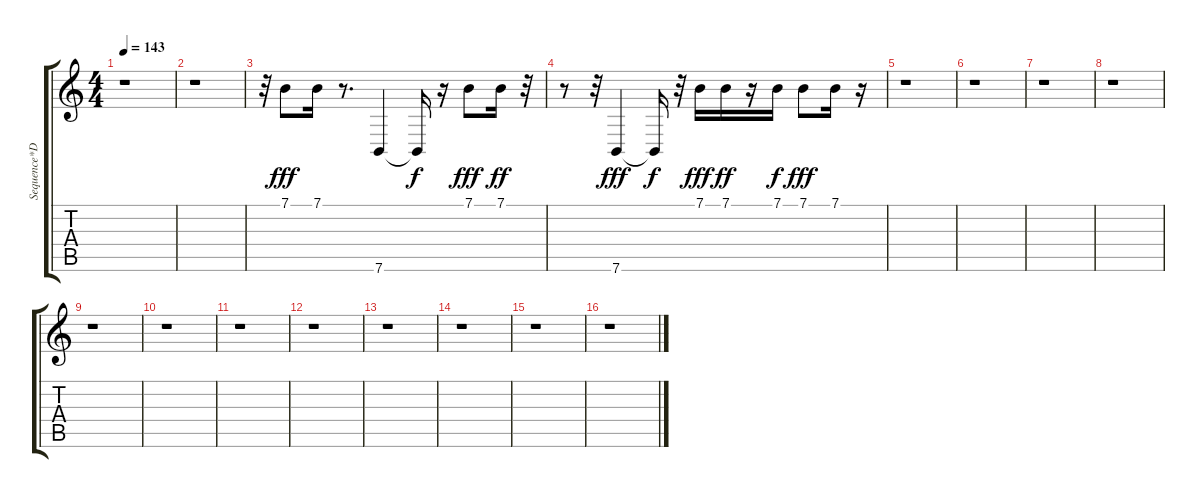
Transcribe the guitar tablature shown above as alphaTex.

\track ("Sequence*Demixed 13" "Sequence*D") {instrument baritonesax}
\staff {score tabs}
\tuning (E4 B3 G3 D3 A2 E2) {hide}
\ts (4 4)
\tempo 143
\clef g2
\ks c
r.1{dy fff instrument baritonesax} |
r.1 |
r.32 7.1.8 7.1.16 r.8{d} 7.6.4 7.6{t}.16{dy f} r.16 7.1.8{dy fff} 7.1.16{dy ff} r.32 |
r.8 r.32 7.6.4{dy fff} 7.6{t}.16{dy f} r.32 7.1.16{dy fff} 7.1.16{dy ff} r.16 7.1.16{dy f} 7.1.8{dy fff} 7.1.16 r.16 |
r.1 |
r.1 |
r.1 |
r.1 |
r.1 |
r.1 |
r.1 |
r.1 |
r.1 |
r.1 |
r.1 |
r.1
